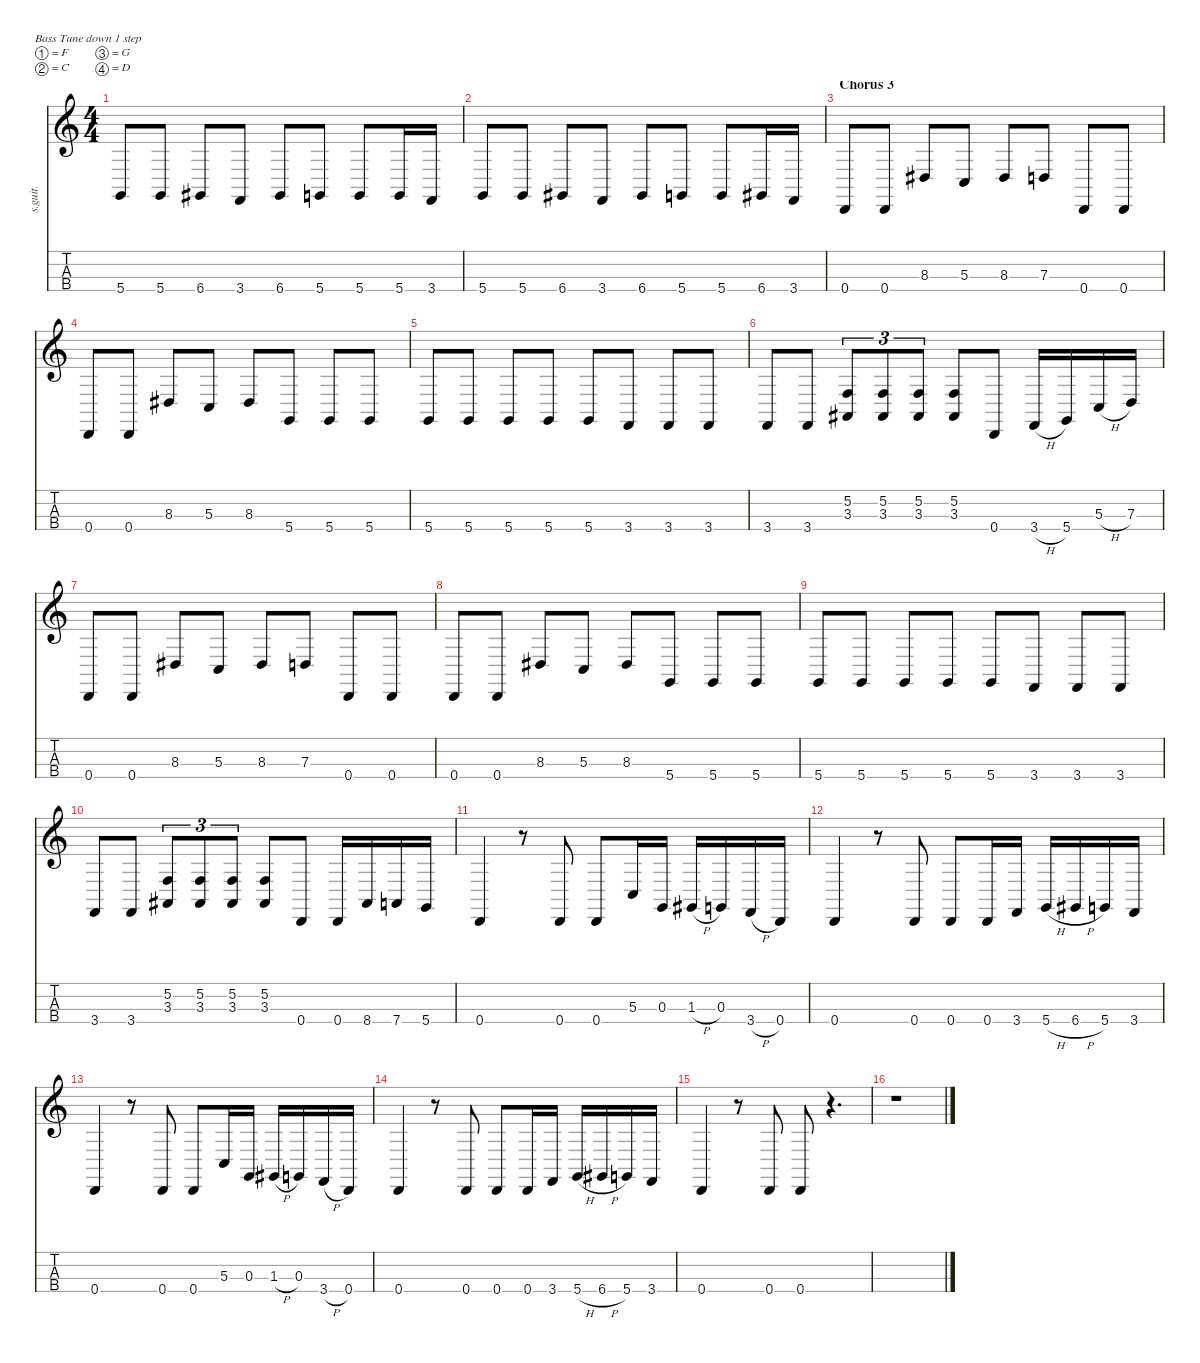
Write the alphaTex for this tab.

\defaultSystemsLayout 4
\hideDynamics
\bracketExtendMode nobrackets
\track ("Jason Newsted" "s.guit.") {instrument electricbasspick}
\staff {score tabs}
\tuning (F2 C2 G1 D1)
\ts (4 4)
\tempo (90 hide)
\clef g2
\ks c
5.4.8{lyrics (0 "") lyrics (1 "") lyrics (2 "") lyrics (3 "") lyrics (4 "") dy ff} 5.4.8{lyrics (0 "") lyrics (1 "") lyrics (2 "") lyrics (3 "") lyrics (4 "")} 6.4{acc #}.8{lyrics (0 "") lyrics (1 "") lyrics (2 "") lyrics (3 "") lyrics (4 "")} 3.4.8{lyrics (0 "") lyrics (1 "") lyrics (2 "") lyrics (3 "") lyrics (4 "")} 6.4{acc #}.8{lyrics (0 "") lyrics (1 "") lyrics (2 "") lyrics (3 "") lyrics (4 "")} 5.4.8{lyrics (0 "") lyrics (1 "") lyrics (2 "") lyrics (3 "") lyrics (4 "")} 5.4.8{lyrics (0 "") lyrics (1 "") lyrics (2 "") lyrics (3 "") lyrics (4 "")} 5.4.16{lyrics (0 "") lyrics (1 "") lyrics (2 "") lyrics (3 "") lyrics (4 "")} 3.4.16{lyrics (0 "") lyrics (1 "") lyrics (2 "") lyrics (3 "") lyrics (4 "")} |
\tempo (89 hide)
5.4.8{lyrics (0 "") lyrics (1 "") lyrics (2 "") lyrics (3 "") lyrics (4 "")} 5.4.8{lyrics (0 "") lyrics (1 "") lyrics (2 "") lyrics (3 "") lyrics (4 "")} 6.4{acc #}.8{lyrics (0 "") lyrics (1 "") lyrics (2 "") lyrics (3 "") lyrics (4 "")} 3.4.8{lyrics (0 "") lyrics (1 "") lyrics (2 "") lyrics (3 "") lyrics (4 "")} 6.4{acc #}.8{lyrics (0 "") lyrics (1 "") lyrics (2 "") lyrics (3 "") lyrics (4 "")} 5.4.8{lyrics (0 "") lyrics (1 "") lyrics (2 "") lyrics (3 "") lyrics (4 "")} 5.4.8{lyrics (0 "") lyrics (1 "") lyrics (2 "") lyrics (3 "") lyrics (4 "")} 6.4{acc #}.16{lyrics (0 "") lyrics (1 "") lyrics (2 "") lyrics (3 "") lyrics (4 "")} 3.4.16{lyrics (0 "") lyrics (1 "") lyrics (2 "") lyrics (3 "") lyrics (4 "")} |
\section ("" "Chorus 3")
0.4.8{lyrics (0 "") lyrics (1 "") lyrics (2 "") lyrics (3 "") lyrics (4 "")} 0.4.8{lyrics (0 "") lyrics (1 "") lyrics (2 "") lyrics (3 "") lyrics (4 "")} 8.3{acc #}.8{lyrics (0 "") lyrics (1 "") lyrics (2 "") lyrics (3 "") lyrics (4 "") dy f} 5.3.8{lyrics (0 "") lyrics (1 "") lyrics (2 "") lyrics (3 "") lyrics (4 "")} 8.3{acc #}.8{lyrics (0 "") lyrics (1 "") lyrics (2 "") lyrics (3 "") lyrics (4 "")} 7.3.8{lyrics (0 "") lyrics (1 "") lyrics (2 "") lyrics (3 "") lyrics (4 "")} 0.4.8{lyrics (0 "") lyrics (1 "") lyrics (2 "") lyrics (3 "") lyrics (4 "") dy ff} 0.4.8{lyrics (0 "") lyrics (1 "") lyrics (2 "") lyrics (3 "") lyrics (4 "")} |
0.4.8{lyrics (0 "") lyrics (1 "") lyrics (2 "") lyrics (3 "") lyrics (4 "")} 0.4.8{lyrics (0 "") lyrics (1 "") lyrics (2 "") lyrics (3 "") lyrics (4 "")} 8.3{acc #}.8{lyrics (0 "") lyrics (1 "") lyrics (2 "") lyrics (3 "") lyrics (4 "") dy f} 5.3.8{lyrics (0 "") lyrics (1 "") lyrics (2 "") lyrics (3 "") lyrics (4 "")} 8.3{acc #}.8{lyrics (0 "") lyrics (1 "") lyrics (2 "") lyrics (3 "") lyrics (4 "")} 5.4.8{lyrics (0 "") lyrics (1 "") lyrics (2 "") lyrics (3 "") lyrics (4 "")} 5.4.8{lyrics (0 "") lyrics (1 "") lyrics (2 "") lyrics (3 "") lyrics (4 "")} 5.4.8{lyrics (0 "") lyrics (1 "") lyrics (2 "") lyrics (3 "") lyrics (4 "")} |
5.4.8{lyrics (0 "") lyrics (1 "") lyrics (2 "") lyrics (3 "") lyrics (4 "")} 5.4.8{lyrics (0 "") lyrics (1 "") lyrics (2 "") lyrics (3 "") lyrics (4 "")} 5.4.8{lyrics (0 "") lyrics (1 "") lyrics (2 "") lyrics (3 "") lyrics (4 "")} 5.4.8{lyrics (0 "") lyrics (1 "") lyrics (2 "") lyrics (3 "") lyrics (4 "")} 5.4.8{lyrics (0 "") lyrics (1 "") lyrics (2 "") lyrics (3 "") lyrics (4 "")} 3.4.8{lyrics (0 "") lyrics (1 "") lyrics (2 "") lyrics (3 "") lyrics (4 "")} 3.4.8{lyrics (0 "") lyrics (1 "") lyrics (2 "") lyrics (3 "") lyrics (4 "") dy ff} 3.4.8{lyrics (0 "") lyrics (1 "") lyrics (2 "") lyrics (3 "") lyrics (4 "")} |
\tempo (90 hide)
3.4.8{lyrics (0 "") lyrics (1 "") lyrics (2 "") lyrics (3 "") lyrics (4 "")} 3.4.8{lyrics (0 "") lyrics (1 "") lyrics (2 "") lyrics (3 "") lyrics (4 "")} (3.3{acc #} 5.2).8{tu (3 2) lyrics (0 "") lyrics (1 "") lyrics (2 "") lyrics (3 "") lyrics (4 "")} (3.3{acc #} 5.2).8{tu (3 2) lyrics (0 "") lyrics (1 "") lyrics (2 "") lyrics (3 "") lyrics (4 "")} (3.3{acc #} 5.2).8{tu (3 2) lyrics (0 "") lyrics (1 "") lyrics (2 "") lyrics (3 "") lyrics (4 "")} (3.3{acc #} 5.2).8{lyrics (0 "") lyrics (1 "") lyrics (2 "") lyrics (3 "") lyrics (4 "")} 0.4.8{lyrics (0 "") lyrics (1 "") lyrics (2 "") lyrics (3 "") lyrics (4 "") dy f} 3.4{h}.16{lyrics (0 "") lyrics (1 "") lyrics (2 "") lyrics (3 "") lyrics (4 "")} 5.4.16{lyrics (0 "") lyrics (1 "") lyrics (2 "") lyrics (3 "") lyrics (4 "")} 5.3{h}.16{lyrics (0 "") lyrics (1 "") lyrics (2 "") lyrics (3 "") lyrics (4 "")} 7.3.16{lyrics (0 "") lyrics (1 "") lyrics (2 "") lyrics (3 "") lyrics (4 "")} |
0.4.8{lyrics (0 "") lyrics (1 "") lyrics (2 "") lyrics (3 "") lyrics (4 "") dy ff} 0.4.8{lyrics (0 "") lyrics (1 "") lyrics (2 "") lyrics (3 "") lyrics (4 "")} 8.3{acc #}.8{lyrics (0 "") lyrics (1 "") lyrics (2 "") lyrics (3 "") lyrics (4 "") dy f} 5.3.8{lyrics (0 "") lyrics (1 "") lyrics (2 "") lyrics (3 "") lyrics (4 "")} 8.3{acc #}.8{lyrics (0 "") lyrics (1 "") lyrics (2 "") lyrics (3 "") lyrics (4 "")} 7.3.8{lyrics (0 "") lyrics (1 "") lyrics (2 "") lyrics (3 "") lyrics (4 "")} 0.4.8{lyrics (0 "") lyrics (1 "") lyrics (2 "") lyrics (3 "") lyrics (4 "") dy ff} 0.4.8{lyrics (0 "") lyrics (1 "") lyrics (2 "") lyrics (3 "") lyrics (4 "")} |
0.4.8{lyrics (0 "") lyrics (1 "") lyrics (2 "") lyrics (3 "") lyrics (4 "")} 0.4.8{lyrics (0 "") lyrics (1 "") lyrics (2 "") lyrics (3 "") lyrics (4 "")} 8.3{acc #}.8{lyrics (0 "") lyrics (1 "") lyrics (2 "") lyrics (3 "") lyrics (4 "") dy f} 5.3.8{lyrics (0 "") lyrics (1 "") lyrics (2 "") lyrics (3 "") lyrics (4 "")} 8.3{acc #}.8{lyrics (0 "") lyrics (1 "") lyrics (2 "") lyrics (3 "") lyrics (4 "")} 5.4.8{lyrics (0 "") lyrics (1 "") lyrics (2 "") lyrics (3 "") lyrics (4 "")} 5.4.8{lyrics (0 "") lyrics (1 "") lyrics (2 "") lyrics (3 "") lyrics (4 "")} 5.4.8{lyrics (0 "") lyrics (1 "") lyrics (2 "") lyrics (3 "") lyrics (4 "")} |
\tempo (89 hide)
5.4.8{lyrics (0 "") lyrics (1 "") lyrics (2 "") lyrics (3 "") lyrics (4 "")} 5.4.8{lyrics (0 "") lyrics (1 "") lyrics (2 "") lyrics (3 "") lyrics (4 "")} 5.4.8{lyrics (0 "") lyrics (1 "") lyrics (2 "") lyrics (3 "") lyrics (4 "")} 5.4.8{lyrics (0 "") lyrics (1 "") lyrics (2 "") lyrics (3 "") lyrics (4 "")} 5.4.8{lyrics (0 "") lyrics (1 "") lyrics (2 "") lyrics (3 "") lyrics (4 "")} 3.4.8{lyrics (0 "") lyrics (1 "") lyrics (2 "") lyrics (3 "") lyrics (4 "") dy ff} 3.4.8{lyrics (0 "") lyrics (1 "") lyrics (2 "") lyrics (3 "") lyrics (4 "")} 3.4.8{lyrics (0 "") lyrics (1 "") lyrics (2 "") lyrics (3 "") lyrics (4 "")} |
\tempo (87 hide)
3.4.8{lyrics (0 "") lyrics (1 "") lyrics (2 "") lyrics (3 "") lyrics (4 "")} 3.4.8{lyrics (0 "") lyrics (1 "") lyrics (2 "") lyrics (3 "") lyrics (4 "")} (3.3{acc #} 5.2).8{tu (3 2) lyrics (0 "") lyrics (1 "") lyrics (2 "") lyrics (3 "") lyrics (4 "")} (3.3{acc #} 5.2).8{tu (3 2) lyrics (0 "") lyrics (1 "") lyrics (2 "") lyrics (3 "") lyrics (4 "")} (3.3{acc #} 5.2).8{tu (3 2) lyrics (0 "") lyrics (1 "") lyrics (2 "") lyrics (3 "") lyrics (4 "")} (3.3{acc #} 5.2).8{lyrics (0 "") lyrics (1 "") lyrics (2 "") lyrics (3 "") lyrics (4 "")} 0.4.8{lyrics (0 "") lyrics (1 "") lyrics (2 "") lyrics (3 "") lyrics (4 "")} 0.4.16{lyrics (0 "") lyrics (1 "") lyrics (2 "") lyrics (3 "") lyrics (4 "")} 8.4{acc #}.16{lyrics (0 "") lyrics (1 "") lyrics (2 "") lyrics (3 "") lyrics (4 "") dy f} 7.4.16{lyrics (0 "") lyrics (1 "") lyrics (2 "") lyrics (3 "") lyrics (4 "")} 5.4.16{lyrics (0 "") lyrics (1 "") lyrics (2 "") lyrics (3 "") lyrics (4 "")} |
0.4.4{lyrics (0 "") lyrics (1 "") lyrics (2 "") lyrics (3 "") lyrics (4 "") dy ff} r.8 0.4.8{lyrics (0 "") lyrics (1 "") lyrics (2 "") lyrics (3 "") lyrics (4 "")} 0.4.8{lyrics (0 "") lyrics (1 "") lyrics (2 "") lyrics (3 "") lyrics (4 "")} 5.3.16{lyrics (0 "") lyrics (1 "") lyrics (2 "") lyrics (3 "") lyrics (4 "")} 0.3.16{lyrics (0 "") lyrics (1 "") lyrics (2 "") lyrics (3 "") lyrics (4 "")} 1.3{h acc #}.16{lyrics (0 "") lyrics (1 "") lyrics (2 "") lyrics (3 "") lyrics (4 "")} 0.3.16{lyrics (0 "") lyrics (1 "") lyrics (2 "") lyrics (3 "") lyrics (4 "")} 3.4{h}.16{lyrics (0 "") lyrics (1 "") lyrics (2 "") lyrics (3 "") lyrics (4 "")} 0.4.16{lyrics (0 "") lyrics (1 "") lyrics (2 "") lyrics (3 "") lyrics (4 "")} |
\tempo (89 hide)
0.4.4{lyrics (0 "") lyrics (1 "") lyrics (2 "") lyrics (3 "") lyrics (4 "")} r.8 0.4.8{lyrics (0 "") lyrics (1 "") lyrics (2 "") lyrics (3 "") lyrics (4 "")} 0.4.8{lyrics (0 "") lyrics (1 "") lyrics (2 "") lyrics (3 "") lyrics (4 "")} 0.4.16{lyrics (0 "") lyrics (1 "") lyrics (2 "") lyrics (3 "") lyrics (4 "") dy f} 3.4.16{lyrics (0 "") lyrics (1 "") lyrics (2 "") lyrics (3 "") lyrics (4 "")} 5.4{h}.16{lyrics (0 "") lyrics (1 "") lyrics (2 "") lyrics (3 "") lyrics (4 "") dy ff} 6.4{h acc #}.16{lyrics (0 "") lyrics (1 "") lyrics (2 "") lyrics (3 "") lyrics (4 "")} 5.4.16{lyrics (0 "") lyrics (1 "") lyrics (2 "") lyrics (3 "") lyrics (4 "") dy f} 3.4.16{lyrics (0 "") lyrics (1 "") lyrics (2 "") lyrics (3 "") lyrics (4 "") dy ff} |
0.4.4{lyrics (0 "") lyrics (1 "") lyrics (2 "") lyrics (3 "") lyrics (4 "")} r.8 0.4.8{lyrics (0 "") lyrics (1 "") lyrics (2 "") lyrics (3 "") lyrics (4 "")} 0.4.8{lyrics (0 "") lyrics (1 "") lyrics (2 "") lyrics (3 "") lyrics (4 "")} 5.3.16{lyrics (0 "") lyrics (1 "") lyrics (2 "") lyrics (3 "") lyrics (4 "")} 0.3.16{lyrics (0 "") lyrics (1 "") lyrics (2 "") lyrics (3 "") lyrics (4 "")} 1.3{h acc #}.16{lyrics (0 "") lyrics (1 "") lyrics (2 "") lyrics (3 "") lyrics (4 "")} 0.3.16{lyrics (0 "") lyrics (1 "") lyrics (2 "") lyrics (3 "") lyrics (4 "")} 3.4{h}.16{lyrics (0 "") lyrics (1 "") lyrics (2 "") lyrics (3 "") lyrics (4 "")} 0.4.16{lyrics (0 "") lyrics (1 "") lyrics (2 "") lyrics (3 "") lyrics (4 "")} |
\tempo (90 hide)
0.4.4{lyrics (0 "") lyrics (1 "") lyrics (2 "") lyrics (3 "") lyrics (4 "")} r.8 0.4.8{lyrics (0 "") lyrics (1 "") lyrics (2 "") lyrics (3 "") lyrics (4 "")} 0.4.8{lyrics (0 "") lyrics (1 "") lyrics (2 "") lyrics (3 "") lyrics (4 "")} 0.4.16{lyrics (0 "") lyrics (1 "") lyrics (2 "") lyrics (3 "") lyrics (4 "") dy f} 3.4.16{lyrics (0 "") lyrics (1 "") lyrics (2 "") lyrics (3 "") lyrics (4 "")} 5.4{h}.16{lyrics (0 "") lyrics (1 "") lyrics (2 "") lyrics (3 "") lyrics (4 "") dy ff} 6.4{h acc #}.16{lyrics (0 "") lyrics (1 "") lyrics (2 "") lyrics (3 "") lyrics (4 "")} 5.4.16{lyrics (0 "") lyrics (1 "") lyrics (2 "") lyrics (3 "") lyrics (4 "") dy f} 3.4.16{lyrics (0 "") lyrics (1 "") lyrics (2 "") lyrics (3 "") lyrics (4 "") dy ff} |
\tempo (89 hide)
0.4.4{lyrics (0 "") lyrics (1 "") lyrics (2 "") lyrics (3 "") lyrics (4 "")} r.8 0.4.8{lyrics (0 "") lyrics (1 "") lyrics (2 "") lyrics (3 "") lyrics (4 "")} 0.4.8{lyrics (0 "") lyrics (1 "") lyrics (2 "") lyrics (3 "") lyrics (4 "")} r.4{d} |
\tempo (90 hide)
r.1
